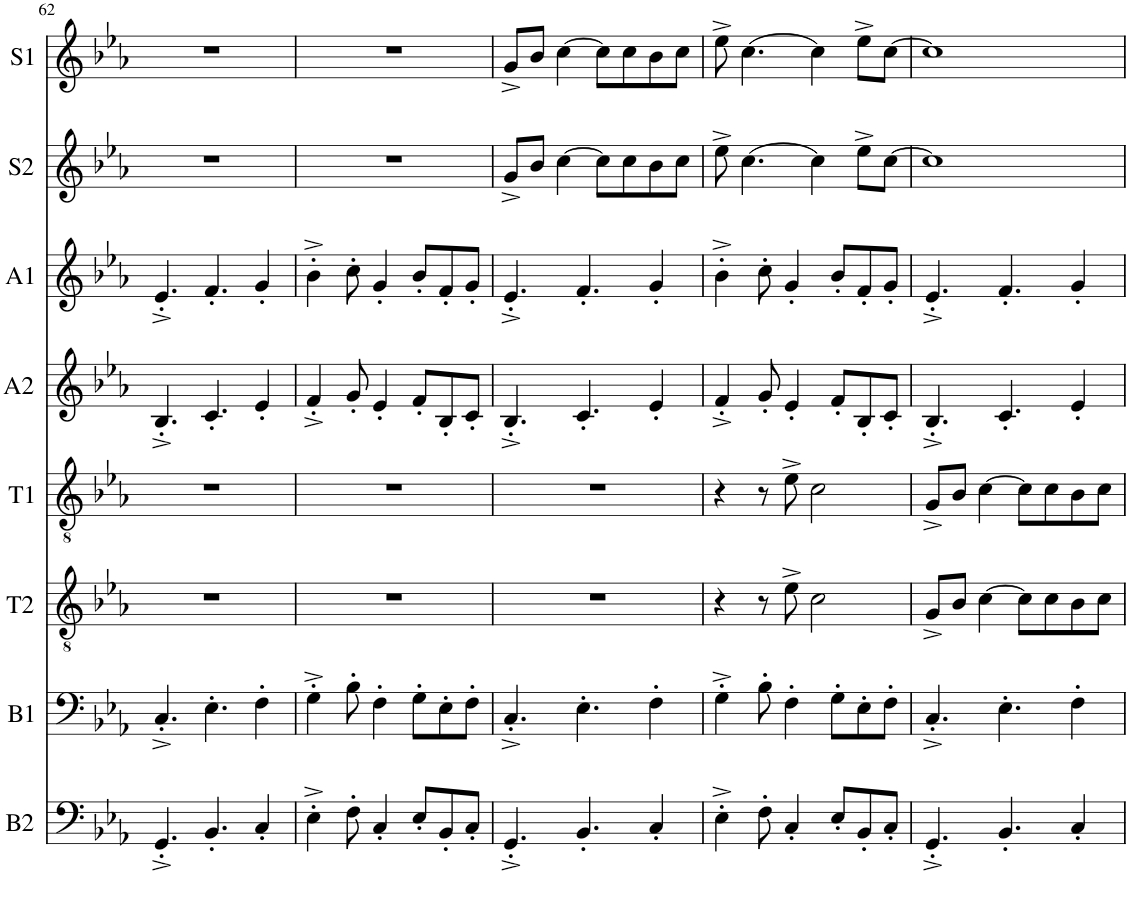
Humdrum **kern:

**kern	**kern	**kern	**kern	**kern	**kern	**kern	**kern
*part8	*part7	*part6	*part5	*part4	*part3	*part2	*part1
*staff8	*staff7	*staff6	*staff5	*staff4	*staff3	*staff2	*staff1
*I"Bass 2	*I"Bass 1	*I"Tenor 2	*I"Tenor 1	*I"Alto 2	*I"Alto 1	*I"Soprano 2	*I"Soprano 1
*I'B2	*I'B1	*I'T2	*I'T1	*I'A2	*I'A1	*I'S2	*I'S1
!!LO:PB:g=z
*clefF4	*clefF4	*clefGv2	*clefGv2	*clefG2	*clefG2	*clefG2	*clefG2
*k[b-e-a-]	*k[b-e-a-]	*k[b-e-a-]	*k[b-e-a-]	*k[b-e-a-]	*k[b-e-a-]	*k[b-e-a-]	*k[b-e-a-]
*M8/8	*M8/8	*M8/8	*M8/8	*M8/8	*M8/8	*M8/8	*M8/8
=62	=62	=62	=62	=62	=62	=62	=62
4.GG'^/	4.C'^/	1r	1r	4.B-'^/	4.e-'^/	1r	1r
4.BB-'/	4.E-'\	.	.	4.c'/	4.f'/	.	.
4C'/	4F'\	.	.	4e-'/	4g'/	.	.
=63	=63	=63	=63	=63	=63	=63	=63
4E-'^\	4G'^\	1r	1r	4f'^/	4b-'^\	1r	1r
8F'\	8B-'\	.	.	8g'/	8cc'\	.	.
4C'/	4F'\	.	.	4e-'/	4g'/	.	.
8E-'/L	8G'\L	.	.	8f'/L	8b-'/L	.	.
8BB-'/	8E-'\	.	.	8B-'/	8f'/	.	.
8C'/J	8F'\J	.	.	8c'/J	8g'/J	.	.
=64	=64	=64	=64	=64	=64	=64	=64
4.GG'^/	4.C'^/	1r	1r	4.B-'^/	4.e-'^/	8g^/L	8g^/L
.	.	.	.	.	.	8b-/J	8b-/J
.	.	.	.	.	.	[4cc\	[4cc\
4.BB-'/	4.E-'\	.	.	4.c'/	4.f'/	.	.
.	.	.	.	.	.	8cc\L]	8cc\L]
.	.	.	.	.	.	8cc\	8cc\
4C'/	4F'\	.	.	4e-'/	4g'/	8b-\	8b-\
.	.	.	.	.	.	8cc\J	8cc\J
=65	=65	=65	=65	=65	=65	=65	=65
4E-'^\	4G'^\	4r	4r	4f'^/	4b-'^\	8ee-^\	8ee-^\
.	.	.	.	.	.	[4.cc\	[4.cc\
8F'\	8B-'\	8r	8r	8g'/	8cc'\	.	.
4C'/	4F'\	8e-^\	8e-^\	4e-'/	4g'/	.	.
.	.	2c\	2c\	.	.	4cc\]	4cc\]
8E-'/L	8G'\L	.	.	8f'/L	8b-'/L	.	.
8BB-'/	8E-'\	.	.	8B-'/	8f'/	8ee-^\L	8ee-^\L
8C'/J	8F'\J	.	.	8c'/J	8g'/J	[8cc\J	[8cc\J
=66	=66	=66	=66	=66	=66	=66	=66
4.GG'^/	4.C'^/	8G^/L	8G^/L	4.B-'^/	4.e-'^/	1cc]	1cc]
.	.	8B-/J	8B-/J	.	.	.	.
.	.	[4c\	[4c\	.	.	.	.
4.BB-'/	4.E-'\	.	.	4.c'/	4.f'/	.	.
.	.	8c\L]	8c\L]	.	.	.	.
.	.	8c\	8c\	.	.	.	.
4C'/	4F'\	8B-\	8B-\	4e-'/	4g'/	.	.
.	.	8c\J	8c\J	.	.	.	.
=	=	=	=	=	=	=	=
*-	*-	*-	*-	*-	*-	*-	*-
